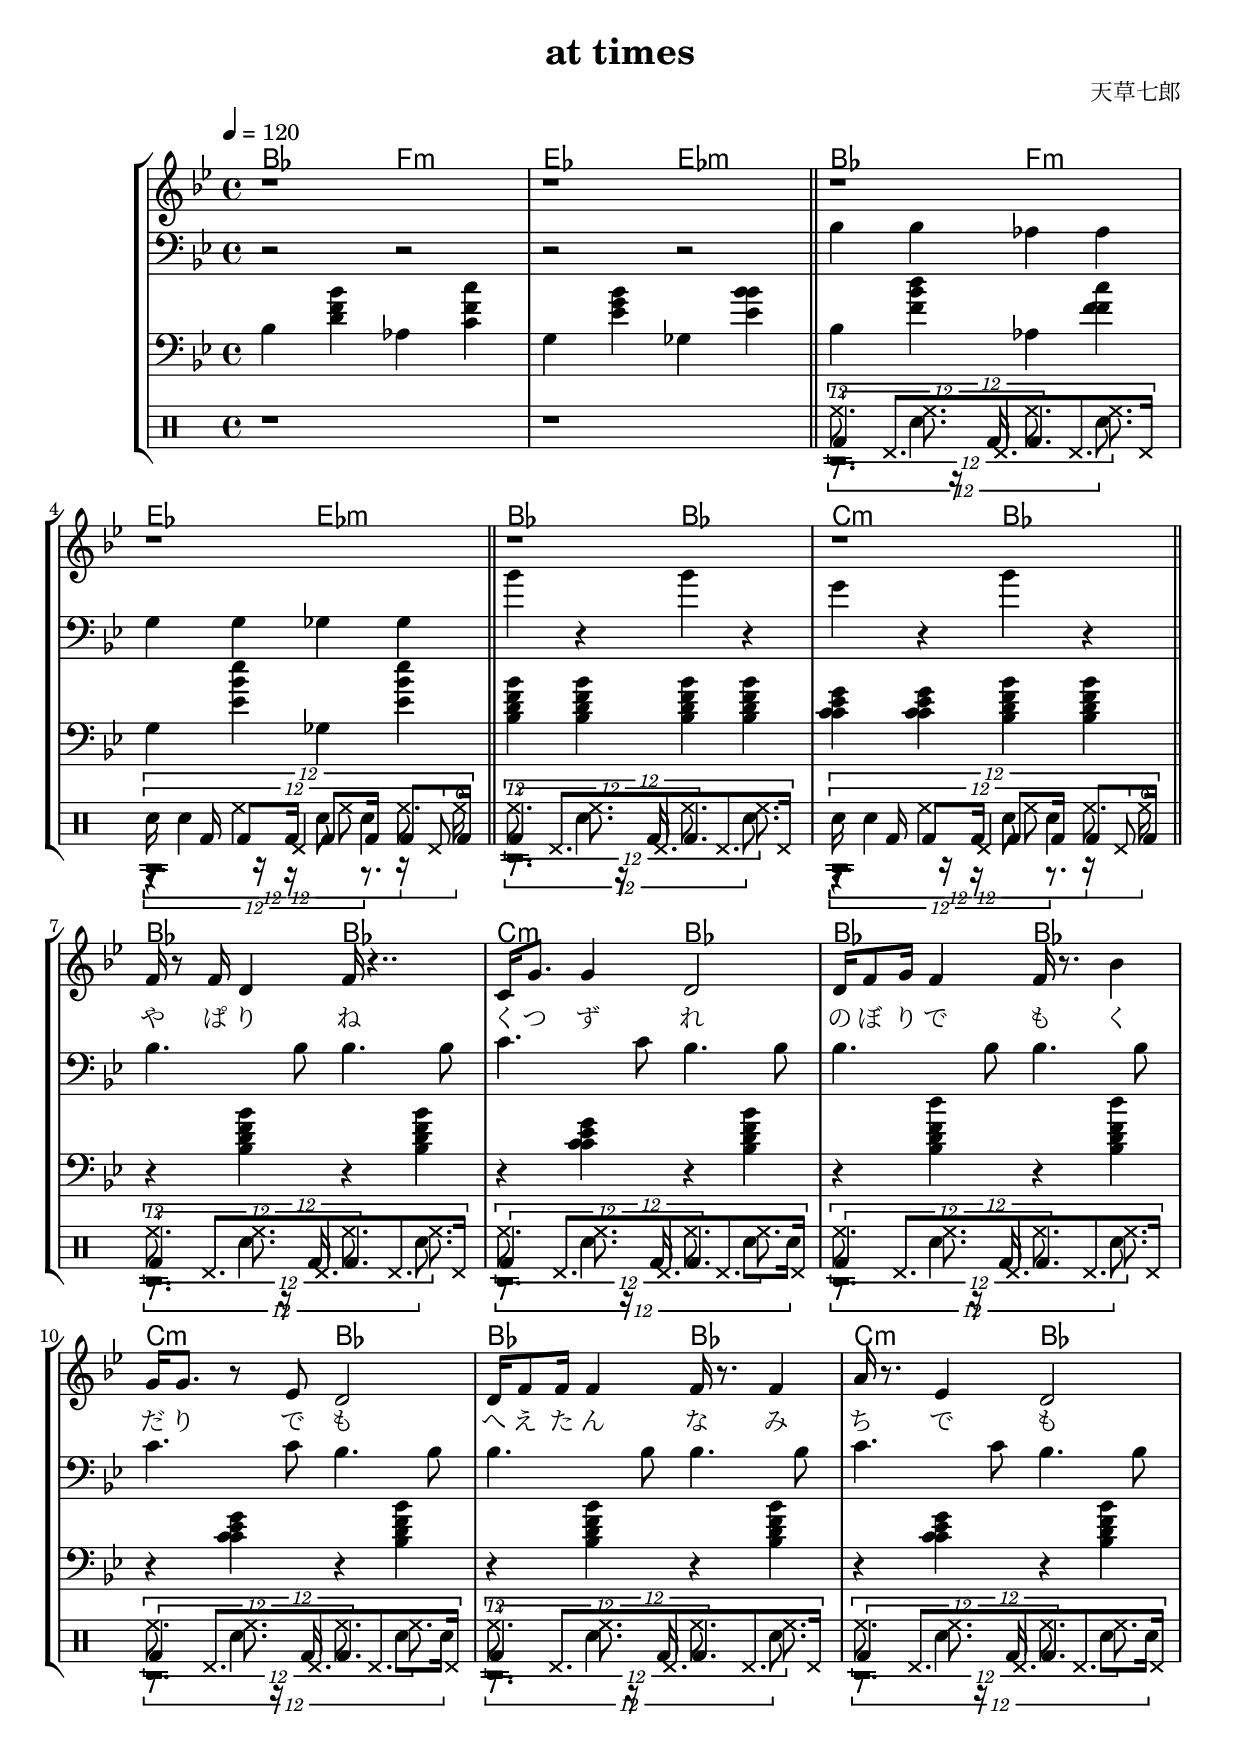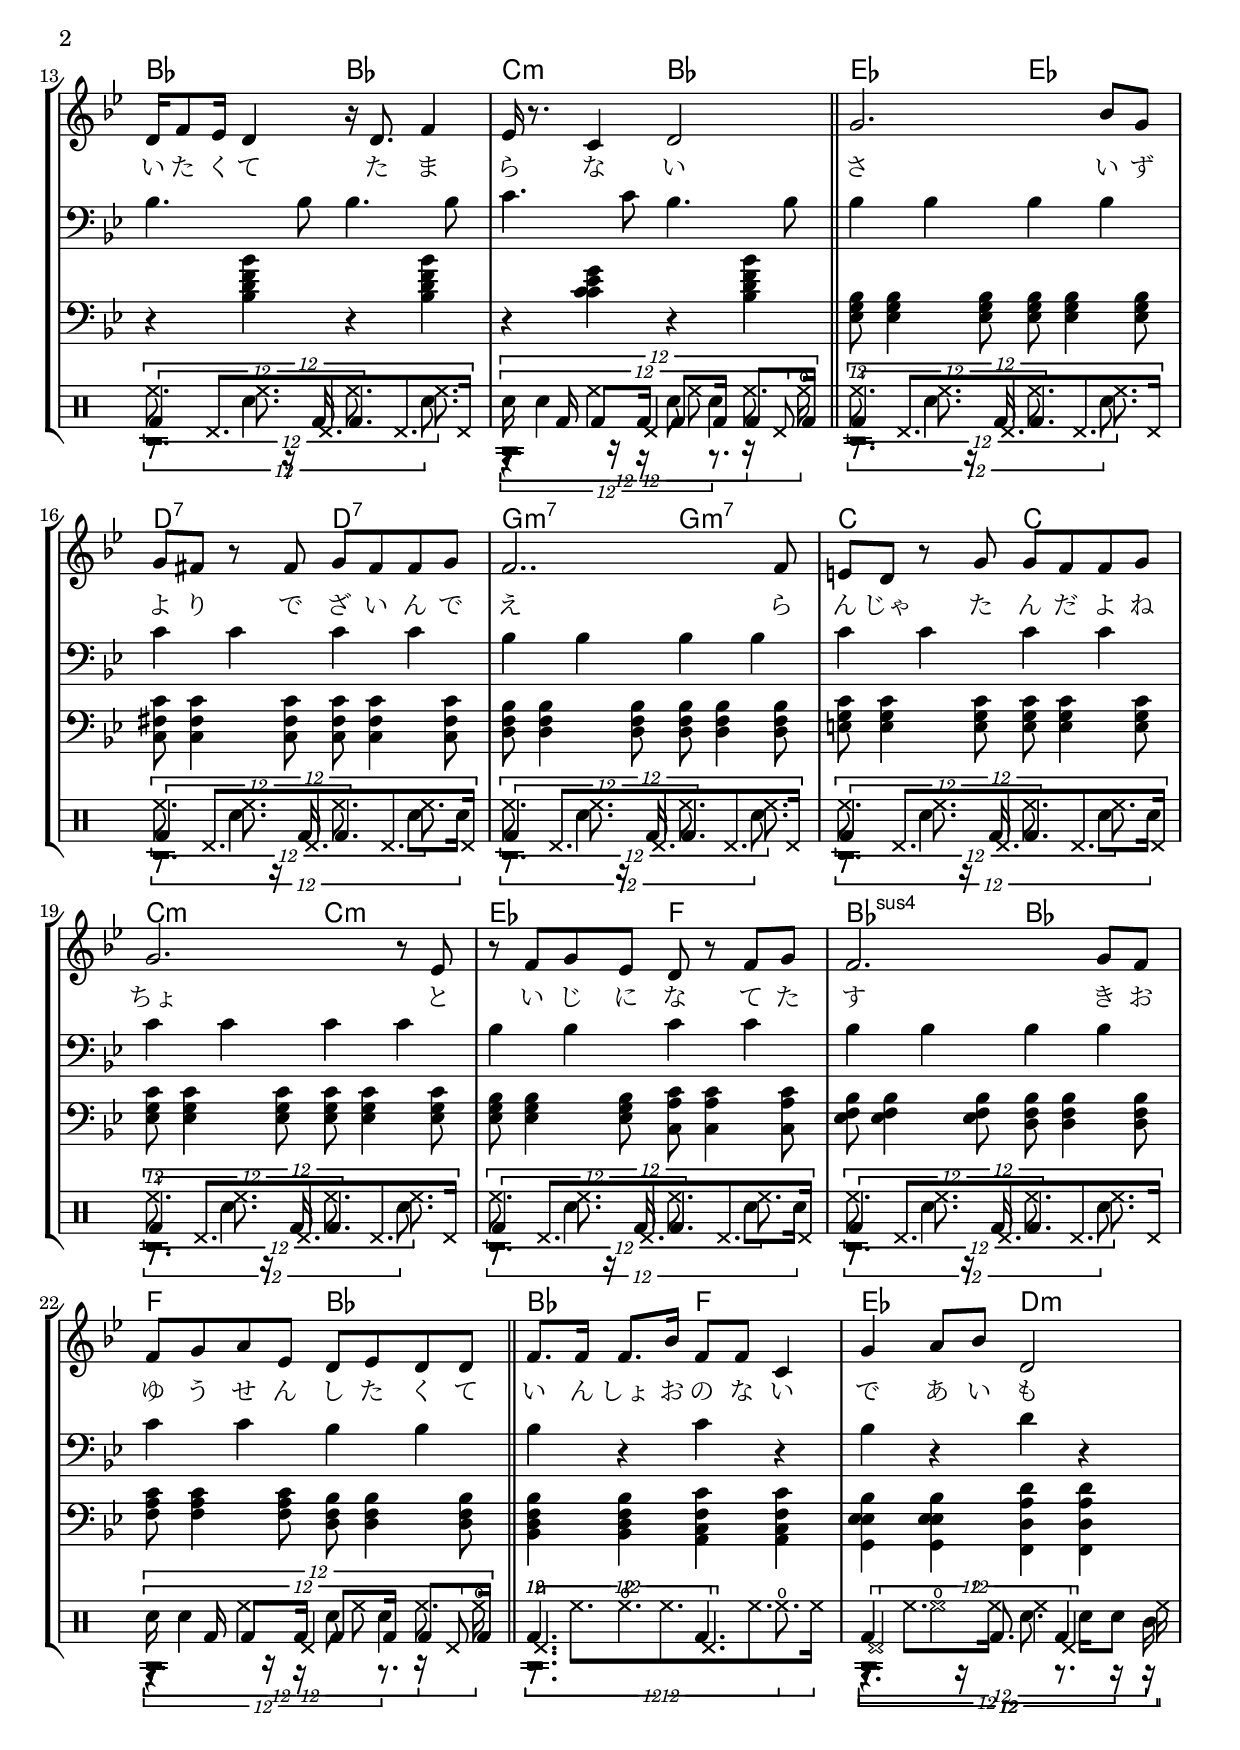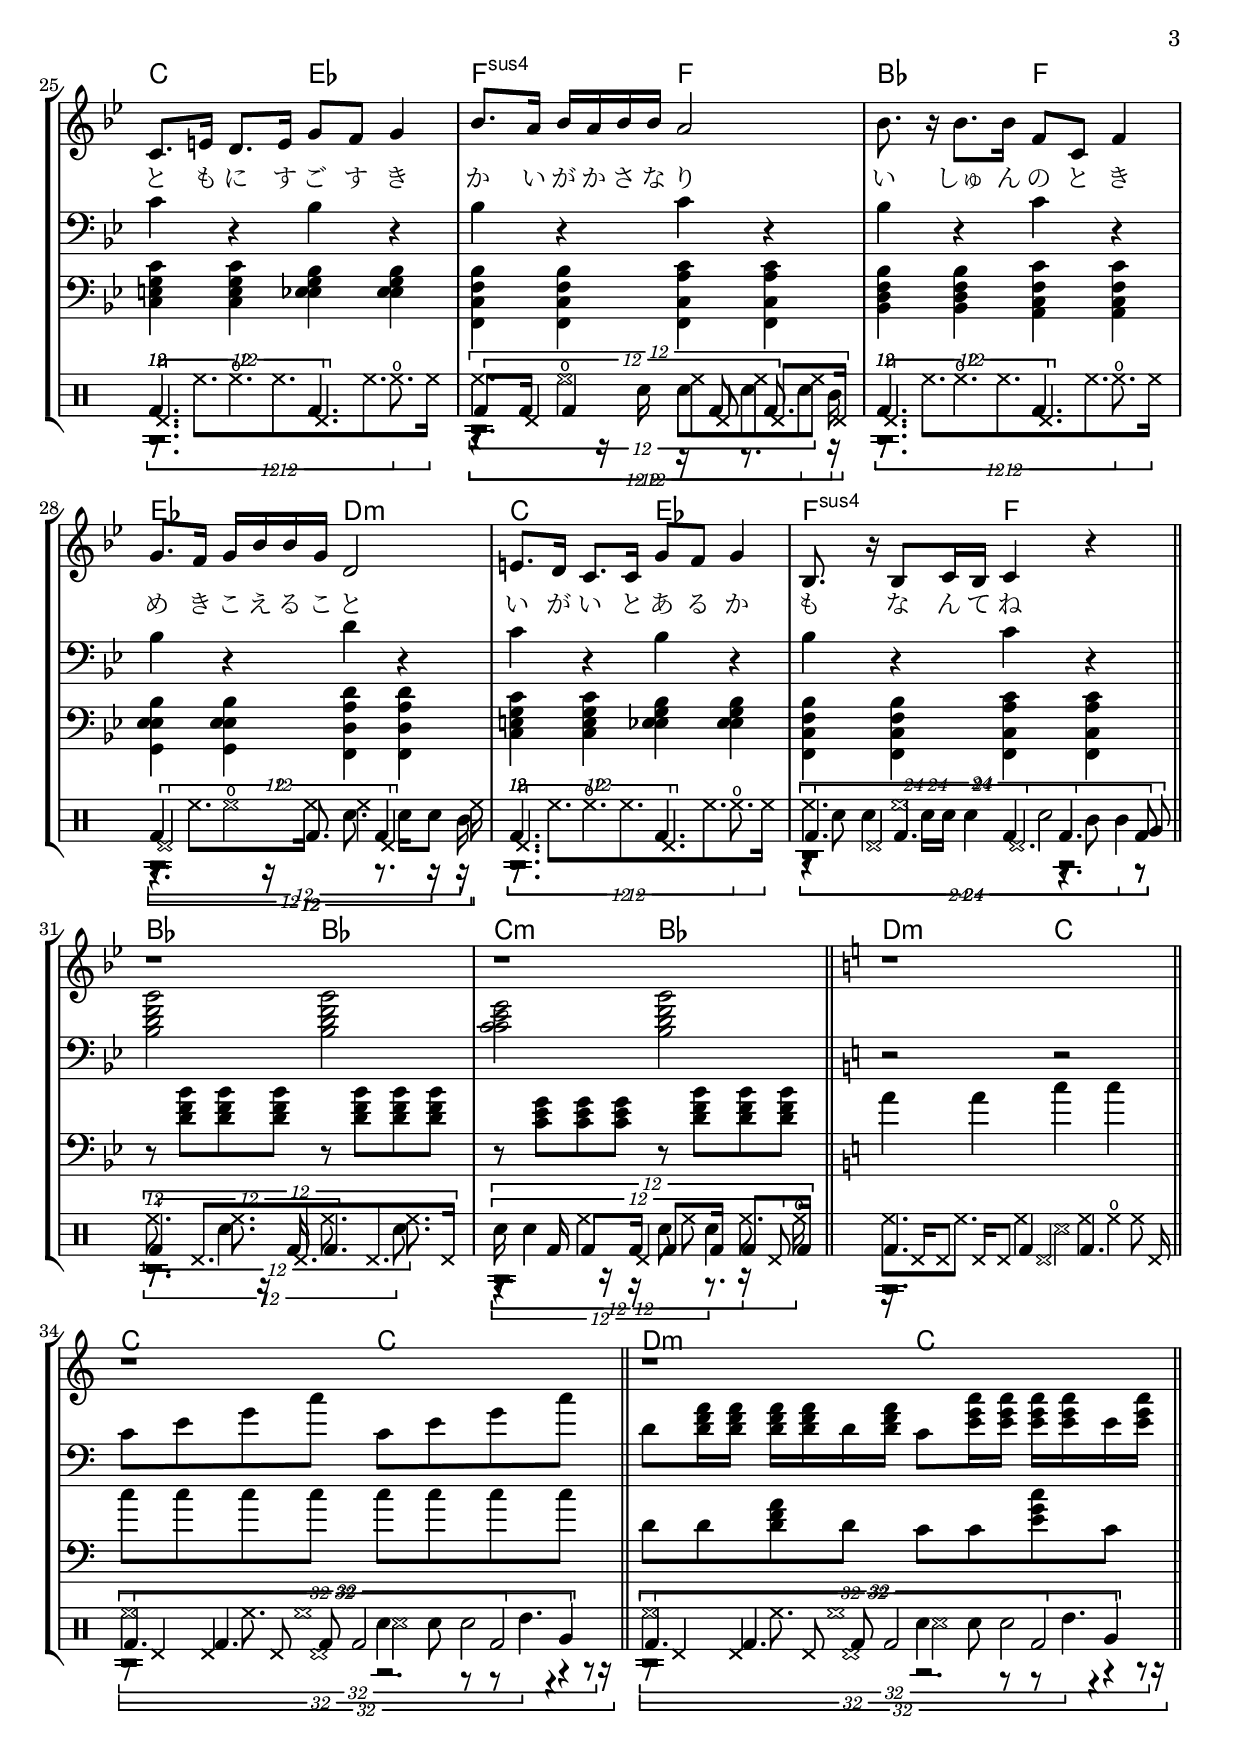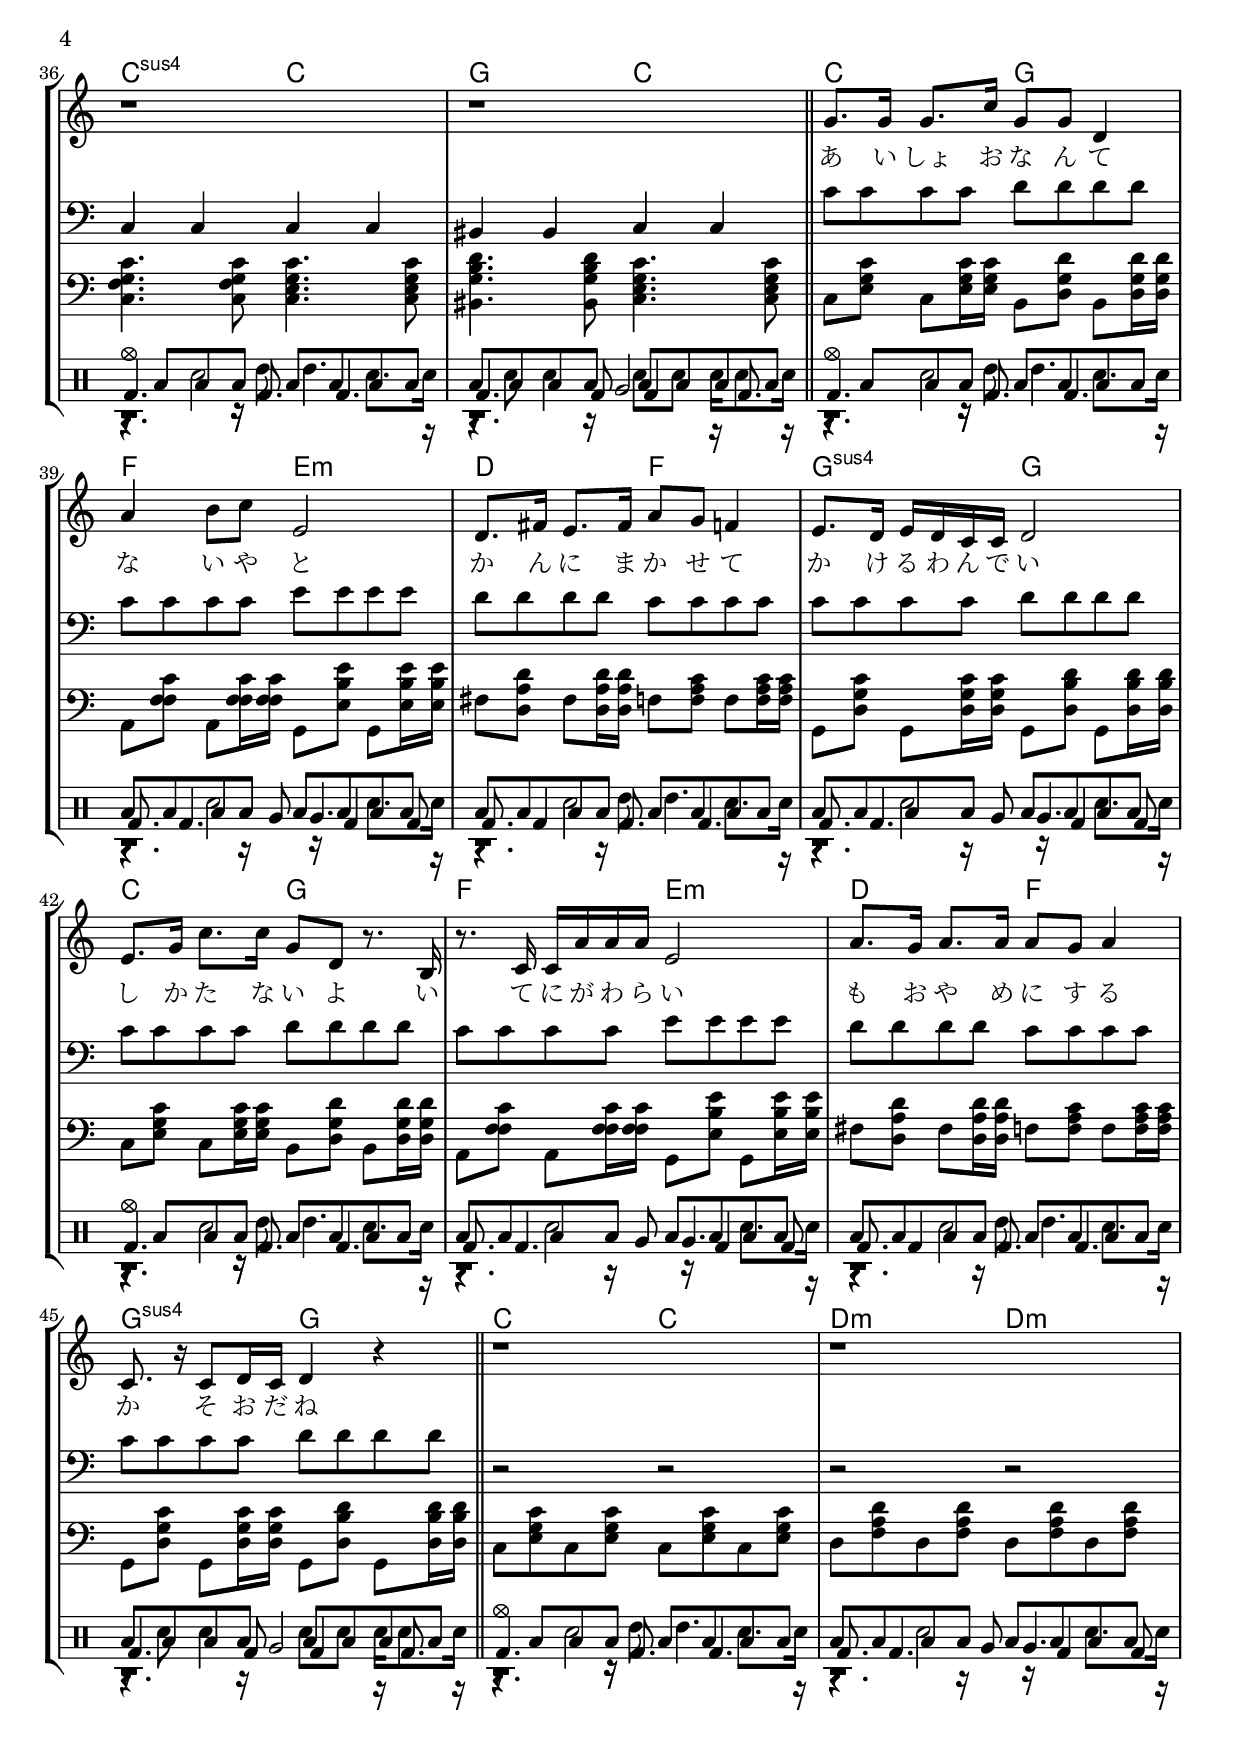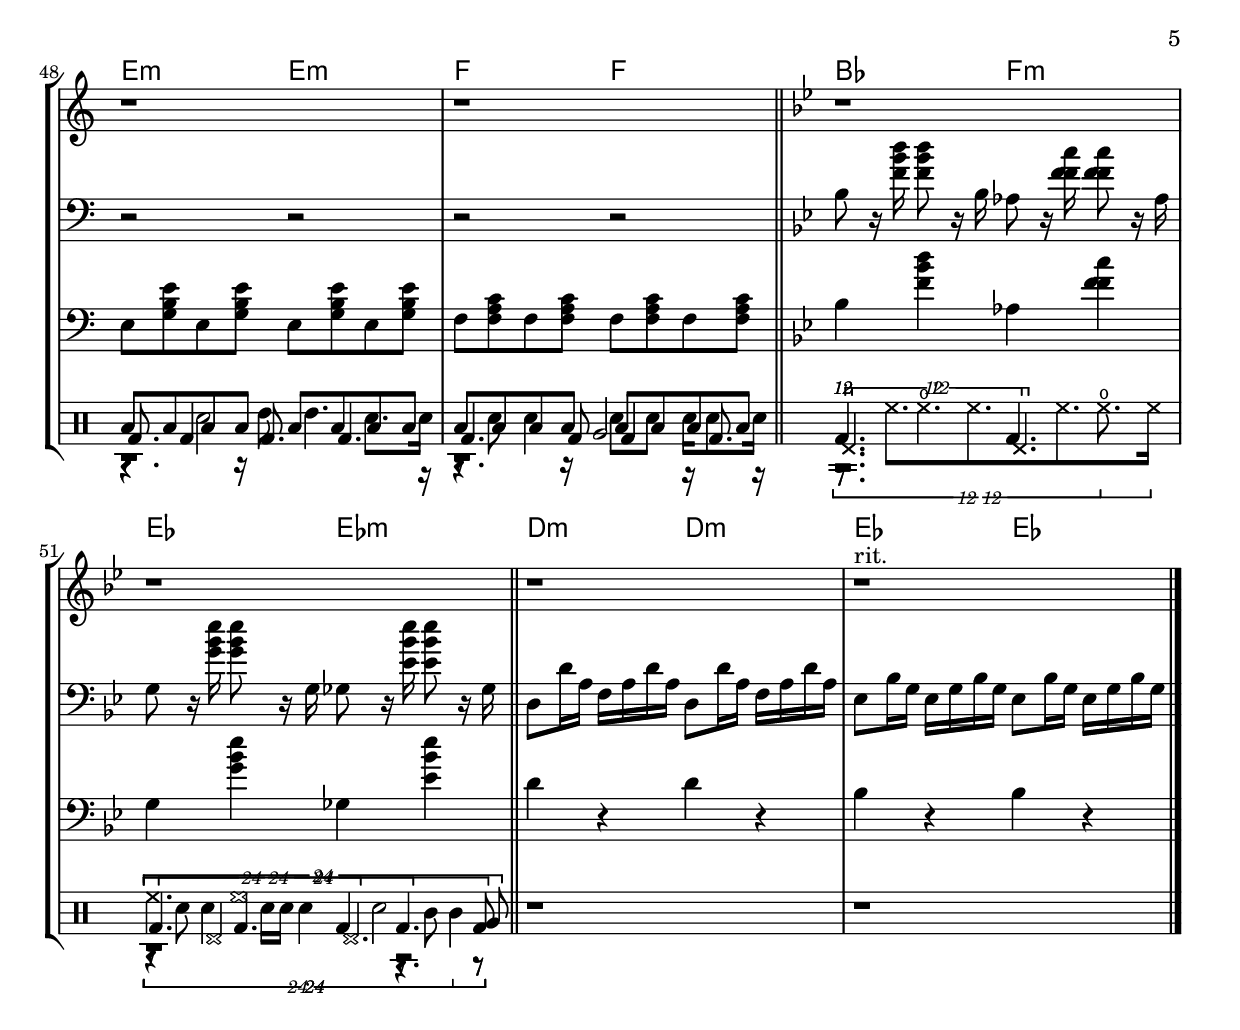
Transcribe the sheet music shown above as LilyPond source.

\version "2.12.1"

\header {
	title = \markup {"at times"}
	composer = \markup \center-column {天草七郎}
}

harmony = \chordmode {
	bes2 f:m es es:m 

	bes f:m es es:m 

	bes bes c:m bes 

	bes bes c:m bes bes bes c:m bes bes bes c:m bes bes bes c:m bes 

	es es d:7 d:7 g:min7 g:min7 c c c:m c:m es f bes:sus4 bes f bes 

	bes f es d:m c es f:sus4 f bes f es d:m c es f:sus4 f 

	bes bes c:m bes 

	d:m c 

	c c 

	d:m c 

	c:sus4 c g c 

	c g f e:m d f g:sus4 g c g f e:m d f g:sus4 g 

	c c d:m d:m e:m e:m f f 

	bes f:m es es:m 

	d:m d:m es es 
}

melody = {
	\key bes \major
	\tempo 4 = 120
	r1 | r1   
	r1 | r1   
	r1 | r1   
	\set Staff.midiInstrument = #"fss0.34"
	 f'16  r8  f'16  d'4  f'16  r4.. 
	c'16  g'8.  g'4  d'2 
	d'16  f'8  g'16  f'4  f'16  r8.  bes'4 
	g'16  g'8.  r8  es'8  d'2 
	d'16  f'8  f'16  f'4  f'16  r8.  f'4 
	a'16  r8.  es'4  d'2 
	d'16  f'8  es'16  d'4  r16  d'8.  f'4 
	es'16  r8.  c'4  d'2
	\set Staff.midiInstrument = #"fss0.34"
	 g'2.  bes'8  g'8 
	g'8  fis'8  r8  fis'8  g'8  fis'8  fis'8  g'8 
	f'2..  f'8 
	e'8  d'8  r8  g'8  g'8  f'8  f'8  g'8 
	g'2.  r8  es'8 
	r8  f'8  g'8  es'8  d'8  r8  f'8  g'8 
	f'2.  g'8  f'8 
	f'8  g'8  a'8  es'8  d'8  es'8  d'8  d'8
	\set Staff.midiInstrument = #"fss0.34"
	 f'8.  f'16  f'8.  bes'16  f'8  f'8  c'4 
	g'4  a'8  bes'8  d'2 
	c'8.  e'16  d'8.  e'16  g'8  f'8  g'4 
	bes'8.  a'16  bes'16  a'16  bes'16  bes'16  a'2 
	bes'8.  r16  bes'8.  bes'16  f'8  c'8  f'4 
	g'8.  f'16  g'16  bes'16  bes'16  g'16  d'2 
	e'8.  d'16  c'8.  c'16  g'8  f'8  g'4 
	bes8.  r16  bes8  c'16  bes16  c'4  	r4 	r1 | r1   
	\key c \major
	r1   
	r1   
	r1   
	r1 | r1   
	\set Staff.midiInstrument = #"fss0.34"
	 g'8.  g'16  g'8.  c''16  g'8  g'8  d'4 
	a'4  b'8  c''8  e'2 
	d'8.  fis'16  e'8.  fis'16  a'8  g'8  f'4 
	e'8.  d'16  e'16  d'16  c'16  c'16  d'2 
	e'8.  g'16  c''8.  c''16  g'8  d'8  r8.  b16 
	r8.  c'16  c'16  a'16  a'16  a'16  e'2 
	a'8.  g'16  a'8.  a'16  a'8  g'8  a'4 
	c'8.  r16  c'8  d'16  c'16  d'4  	r4 	r1 | r1 | r1 | r1   
	\key bes \major
	r1 | r1   
	r1 | r1^"rit." \bar "|."
}

words = \lyricmode {
	
	
	
	や  ぱ  り  ね  く  つ  ず  れ  の  ぼ  り  で  も  く  だ  り  で  も  へ  え  た  ん  な  み  ち  で  も  い  た  く  て  た  ま  ら  な  い  
	さ  い  ず  よ  り  で  ざ  い  ん  で  え  ら  ん  じゃ  た  ん  だ  よ  ね  ちょ  と  い  じ  に  な  て  た  す  き  お  ゆ  う  せ  ん  し  た  く  て  
	い  ん  しょ  お  の  な  い  で  あ  い  も  と  も  に  す  ご  す  き  か  い  が  か  さ  な  り  い  しゅ  ん  の  と  き  め  き  こ  え  る  こ  と  い  が  い  と  あ  る  か  も  な  ん  て  ね  
	
	
	
	
	
	あ  い  しょ  お  な  ん  て  な  い  や  と  か  ん  に  ま  か  せ  て  か  け  る  わ  ん  で  い  し  か  た  な  い  よ  い  て  に  が  わ  ら  い  も  お  や  め  に  す  る  か  そ  お  だ  ね  
	
	
	
}

tempochange = {
	\tempo 4 = 120
	r1 | r1 \bar "||"
	\tempo 4 = 120
	r1 | r1 \bar "||"
	\tempo 4 = 120
	r1 | r1 \bar "||"
	\tempo 4 = 120
	r1 | r1 | r1 | r1 | r1 | r1 | r1 | r1 \bar "||"
	\tempo 4 = 120
	r1 | r1 | r1 | r1 | r1 | r1 | r1 | r1 \bar "||"
	\tempo 4 = 120
	r1 | r1 | r1 | r1 | r1 | r1 | r1 | r1 \bar "||"
	\tempo 4 = 120
	r1 | r1 \bar "||"
	\tempo 4 = 120
	r1 \bar "||"
	\tempo 4 = 120
	r1 \bar "||"
	\tempo 4 = 120
	r1 \bar "||"
	\tempo 4 = 120
	r1 | r1 \bar "||"
	\tempo 4 = 120
	r1 | r1 | r1 | r1 | r1 | r1 | r1 | r1 \bar "||"
	\tempo 4 = 120
	r1 | r1 | r1 | r1 \bar "||"
	\tempo 4 = 120
	r1 | r1 \bar "||"
	\tempo 4 = 120
	r1 | \tempo 4 = 90 r2 \tempo 4 = 80 r2 \bar "|."
}

mainacc = {
	\clef bass
	\set Staff.midiInstrument = #"Acoustic grand"
	\key bes \major
	\tempo 4 = 120
	r2
	r2
	r2
	r2
	\bar "||"

	\set Staff.midiInstrument = #"Melodic Tom"
	bes4 bes4
	as4 as4
	g4 g4
	ges4 ges4
	\bar "||"

	\set Staff.midiInstrument = #"Brass Section"
	bes'4 r4
	bes'4 r4
	g'4 r4
	bes'4 r4
	\bar "||"

	\set Staff.midiInstrument = #"Trombone"
	bes4.bes8
	bes4.bes8
	c'4.c'8
	bes4.bes8
	bes4.bes8
	bes4.bes8
	c'4.c'8
	bes4.bes8
	bes4.bes8
	bes4.bes8
	c'4.c'8
	bes4.bes8
	bes4.bes8
	bes4.bes8
	c'4.c'8
	bes4.bes8
	\bar "||"

	\set Staff.midiInstrument = #"Bassoon"
	bes4 bes4
	bes4 bes4
	c'4 c'4
	c'4 c'4
	bes4 bes4
	bes4 bes4
	c'4 c'4
	c'4 c'4
	c'4 c'4
	c'4 c'4
	bes4 bes4
	c'4 c'4
	bes4 bes4
	bes4 bes4
	c'4 c'4
	bes4 bes4
	\bar "||"

	\set Staff.midiInstrument = #"Trumpet"
	bes4 r4
	c'4 r4
	bes4 r4
	d'4 r4
	c'4 r4
	bes4 r4
	bes4 r4
	c'4 r4
	bes4 r4
	c'4 r4
	bes4 r4
	d'4 r4
	c'4 r4
	bes4 r4
	bes4 r4
	c'4 r4
	\bar "||"

	\set Staff.midiInstrument = #"Blown Bottle"
	<bes d' f' bes'>2
	<bes d' f' bes'>2
	<c' c' es' g'>2
	<bes d' f' bes'>2
	\bar "||"

	\set Staff.midiInstrument = #"Acoustic grand"
	\key c \major
	r2
	r2
	\bar "||"

	\set Staff.midiInstrument = #"Telephone Ring"
	c'8 e'8 g'8 c''8
	c'8 e'8 g'8 c''8
	\bar "||"

	\set Staff.midiInstrument = #"Melodic Tom"
	d'8 <d' f' a'>16 <d' f' a'>16   <d' f' a'>16 <d' f' a'>16   d'16 <d' f' a'>16
	c'8 <e' g' c''>16 <e' g' c''>16   <e' g' c''>16 <e' g' c''>16   e'16 <e' g' c''>16
	\bar "||"

	\set Staff.midiInstrument = #"Synthbrass 1"
	c4 c4
	c4 c4
	bis,4 bis,4
	c4 c4
	\bar "||"

	\set Staff.midiInstrument = #"Synthbrass 2"
	c'8 c'8 c'8 c'8
	d'8 d'8 d'8 d'8
	c'8 c'8 c'8 c'8
	e'8 e'8 e'8 e'8
	d'8 d'8 d'8 d'8
	c'8 c'8 c'8 c'8
	c'8 c'8 c'8 c'8
	d'8 d'8 d'8 d'8
	c'8 c'8 c'8 c'8
	d'8 d'8 d'8 d'8
	c'8 c'8 c'8 c'8
	e'8 e'8 e'8 e'8
	d'8 d'8 d'8 d'8
	c'8 c'8 c'8 c'8
	c'8 c'8 c'8 c'8
	d'8 d'8 d'8 d'8
	\bar "||"

	\set Staff.midiInstrument = #"Acoustic grand"
	r2
	r2
	r2
	r2
	r2
	r2
	r2
	r2
	\bar "||"

	\set Staff.midiInstrument = #"Acoustic grand"
	\key bes \major
	bes8 r16 <f' bes' d''>16 <f' bes' d''>8 r16 bes16
	as8 r16 <f' f' c''>16 <f' f' c''>8 r16 as16
	g8 r16 <g' bes' es''>16 <g' bes' es''>8 r16 g16
	ges8 r16 <es' bes' es''>16 <es' bes' es''>8 r16 ges16
	\bar "||"

	\set Staff.midiInstrument = #"Synth Drum"
	d8 d'16 a16   f16 a16 d'16 a16
	d8 d'16 a16   f16 a16 d'16 a16
	es8 bes16 g16   es16 g16 bes16 g16
	es8 bes16 g16   es16 g16 bes16 g16
	\bar "|."
}

subacc = {
	\clef bass
	\set Staff.midiInstrument = #"Slap Bass 1"
	\key bes \major
	\tempo 4 = 120
	bes4 <d' f' bes'>4
	as4 <c' f' c''>4
	g4 <es' g' bes'>4
	ges4 <es' bes' bes'>4
	\bar "||"

	\set Staff.midiInstrument = #"Fretless Bass"
	bes4 <f' bes' d''>4
	as4 <f' f' c''>4
	g4 <es' bes' es''>4
	ges4 <es' bes' es''>4
	\bar "||"

	\set Staff.midiInstrument = #"Pad 5 (bowed)"
	<bes d' f' bes'>4 <bes d' f' bes'>4
	<bes d' f' bes'>4 <bes d' f' bes'>4
	<c' c' es' g'>4 <c' c' es' g'>4
	<bes d' f' bes'>4 <bes d' f' bes'>4
	\bar "||"

	\set Staff.midiInstrument = #"Steel Drums"
	r4 <bes d' f' bes'>4
	r4 <bes d' f' bes'>4
	r4 <c' c' es' g'>4
	r4 <bes d' f' bes'>4
	r4 <bes d' f' d''>4
	r4 <bes d' f' d''>4
	r4 <c' c' es' g'>4
	r4 <bes d' f' bes'>4
	r4 <bes d' f' bes'>4
	r4 <bes d' f' bes'>4
	r4 <c' c' es' g'>4
	r4 <bes d' f' bes'>4
	r4 <bes d' f' bes'>4
	r4 <bes d' f' bes'>4
	r4 <c' c' es' g'>4
	r4 <bes d' f' bes'>4
	\bar "||"

	\set Staff.midiInstrument = #"Piccolo"
	<es g bes>8 <es g bes>4 <es g bes>8
	<es g bes>8 <es g bes>4 <es g bes>8
	<c fis c'>8 <c fis c'>4 <c fis c'>8
	<c fis c'>8 <c fis c'>4 <c fis c'>8
	<d f bes>8 <d f bes>4 <d f bes>8
	<d f bes>8 <d f bes>4 <d f bes>8
	<e g c'>8 <e g c'>4 <e g c'>8
	<e g c'>8 <e g c'>4 <e g c'>8
	<es g c'>8 <es g c'>4 <es g c'>8
	<es g c'>8 <es g c'>4 <es g c'>8
	<es g bes>8 <es g bes>4 <es g bes>8
	<c a c'>8 <c a c'>4 <c a c'>8
	<es f bes>8 <es f bes>4 <es f bes>8
	<d f bes>8 <d f bes>4 <d f bes>8
	<f a c'>8 <f a c'>4 <f a c'>8
	<d f bes>8 <d f bes>4 <d f bes>8
	\bar "||"

	\set Staff.midiInstrument = #"Bright Acoustic"
	<bes, d f bes>4 <bes, d f bes>4
	<a, c f c'>4 <a, c f c'>4
	<g, es es bes>4 <g, es es bes>4
	<f, d a d'>4 <f, d a d'>4
	<e c g c'>4 <e c g c'>4
	<es es g bes>4 <es es g bes>4
	<f, c f bes>4 <f, c f bes>4
	<f, c a c'>4 <f, c a c'>4
	<bes, d f bes>4 <bes, d f bes>4
	<a, c f c'>4 <a, c f c'>4
	<g, es es bes>4 <g, es es bes>4
	<f, d a d'>4 <f, d a d'>4
	<e c g c'>4 <e c g c'>4
	<es es g bes>4 <es es g bes>4
	<f, c f bes>4 <f, c f bes>4
	<f, c a c'>4 <f, c a c'>4
	\bar "||"

	\set Staff.midiInstrument = #"Harmonica"
	r8 <d' f' bes'>8 <d' f' bes'>8 <d' f' bes'>8
	r8 <d' f' bes'>8 <d' f' bes'>8 <d' f' bes'>8
	r8 <c' es' g'>8 <c' es' g'>8 <c' es' g'>8
	r8 <d' f' bes'>8 <d' f' bes'>8 <d' f' bes'>8
	\bar "||"

	\set Staff.midiInstrument = #"Timpani"
	\key c \major
	a'4 a'4
	c''4 c''4
	\bar "||"

	\set Staff.midiInstrument = #"Synth Drum"
	c''8 c''8 c''8 c''8
	c''8 c''8 c''8 c''8
	\bar "||"

	\set Staff.midiInstrument = #"Ocarina"
	d'8 d'8 <d' f' a'>8 d'8
	c'8 c'8 <e' g' c''>8 c'8
	\bar "||"

	\set Staff.midiInstrument = #"Honky-tonk"
	<c f g c'>4. <c f g c'>8
	<c e g c'>4. <c e g c'>8
	<bis, g b d'>4. <bis, g b d'>8
	<c e g c'>4. <c e g c'>8
	\bar "||"

	\set Staff.midiInstrument = #"Acoustic Guitar (steel)"
	c8 <e g c'> c <e g c'>16 <e g c'>
	b,8 <d g d'> b, <d g d'>16 <d g d'>
	a,8 <f f c'> a, <f f c'>16 <f f c'>
	g,8 <e b e'> g, <e b e'>16 <e b e'>
	fis8 <d a d'> fis <d a d'>16 <d a d'>
	f8 <f a c'> f <f a c'>16 <f a c'>
	g,8 <d g c'> g, <d g c'>16 <d g c'>
	g,8 <d b d'> g, <d b d'>16 <d b d'>
	c8 <e g c'> c <e g c'>16 <e g c'>
	b,8 <d g d'> b, <d g d'>16 <d g d'>
	a,8 <f f c'> a, <f f c'>16 <f f c'>
	g,8 <e b e'> g, <e b e'>16 <e b e'>
	fis8 <d a d'> fis <d a d'>16 <d a d'>
	f8 <f a c'> f <f a c'>16 <f a c'>
	g,8 <d g c'> g, <d g c'>16 <d g c'>
	g,8 <d b d'> g, <d b d'>16 <d b d'>
	\bar "||"

	\set Staff.midiInstrument = #"Percussive Organ"
	c8 <e g c'> c <e g c'>
	c8 <e g c'> c <e g c'>
	d8 <f a d'> d <f a d'>
	d8 <f a d'> d <f a d'>
	e8 <g b e'> e <g b e'>
	e8 <g b e'> e <g b e'>
	f8 <f a c'> f <f a c'>
	f8 <f a c'> f <f a c'>
	\bar "||"

	\set Staff.midiInstrument = #"Pan Flute"
	\key bes \major
	bes4 <f' bes' d''>4
	as4 <f' f' c''>4
	g4 <g' bes' es''>4
	ges4 <es' bes' es''>4
	\bar "||"

	\set Staff.midiInstrument = #"FX 3 (crystal)"
	d'4 r4
	d'4 r4
	bes4 r4
	bes4 r4
	\bar "|."
}

percA = {
	\drummode {
	r1 |r1 \bar "||"
	\times 16/12{ hh8. hh8. hh8. hh8. } |\times 16/12{ r8. hh4 hh8 hh8. } \bar "||"
	\times 16/12{ hh8. hh8. hh8. hh8. } |\times 16/12{ r8. hh4 hh8 hh8. } \bar "||"
	\times 16/12{ hh8. hh8. hh8. hh8. } |\times 16/12{ hh8. hh8. hh8. hh8. } |\times 16/12{ hh8. hh8. hh8. hh8. } |\times 16/12{ hh8. hh8. hh8. hh8. } |\times 16/12{ hh8. hh8. hh8. hh8. } |\times 16/12{ hh8. hh8. hh8. hh8. } |\times 16/12{ hh8. hh8. hh8. hh8. } |\times 16/12{ r8. hh4 hh8 hh8. } \bar "||"
	\times 16/12{ hh8. hh8. hh8. hh8. } |\times 16/12{ hh8. hh8. hh8. hh8. } |\times 16/12{ hh8. hh8. hh8. hh8. } |\times 16/12{ hh8. hh8. hh8. hh8. } |\times 16/12{ hh8. hh8. hh8. hh8. } |\times 16/12{ hh8. hh8. hh8. hh8. } |\times 16/12{ hh8. hh8. hh8. hh8. } |\times 16/12{ r8. hh4 hh8 hh8. } \bar "||"
	\times 16/12{ r8 hh8. hh8. hh8. hh16 } |\times 16/12{ r8 hh8. hh16 hh4 r16 hh16 } |\times 16/12{ r8 hh8. hh8. hh8. hh16 } |\times 16/12{ hh4. hh8 hh8 hh8 } |\times 16/12{ r8 hh8. hh8. hh8. hh16 } |\times 16/12{ r8 hh8. hh16 hh4 r16 hh16 } |\times 16/12{ r8 hh8. hh8. hh8. hh16 } |\times 16/24{ hh4. hh1 r8 } \bar "||"
	\times 16/12{ hh8. hh8. hh8. hh8. } |\times 16/12{ r8. hh4 hh8 hh8. } \bar "||"
	r2. hho4  \bar "||"
	\times 16/32{ hh2 hh8. hh1 r4 r16 } \bar "||"
	\times 16/32{ hh2 hh8. hh1 r4 r16 } \bar "||"
	r4 sn2 sn8. sn16  |r8 sn8 sn4 sn8 sn8 sn16 sn8 sn16  \bar "||"
	r4 sn2 sn8. sn16  |r4 sn2 sn8. sn16  |r4 sn2 sn8. sn16  |r4 sn2 sn8. sn16  |r4 sn2 sn8. sn16  |r4 sn2 sn8. sn16  |r4 sn2 sn8. sn16  |r8 sn8 sn4 sn8 sn8 sn16 sn8 sn16  \bar "||"
	r4 sn2 sn8. sn16  |r4 sn2 sn8. sn16  |r4 sn2 sn8. sn16  |r8 sn8 sn4 sn8 sn8 sn16 sn8 sn16  \bar "||"
	\times 16/12{ r8 hh8. hh8. hh8. hh16 } |\times 16/24{ hh4. hh1 r8 } \bar "||"
	r1 |r1 \bar "|."
	}
}

percB = {
	\drummode {
	r1 |r1 \bar "||"
	\times 16/12{ r8. sn4. sn8. } |\times 16/12{ sn16 sn4 r16 sn8 sn4 } \bar "||"
	\times 16/12{ r8. sn4. sn8. } |\times 16/12{ sn16 sn4 r16 sn8 sn4 } \bar "||"
	\times 16/12{ r8. sn4. sn8. } |\times 16/12{ r8. sn4. sn8 sn16 } |\times 16/12{ r8. sn4. sn8. } |\times 16/12{ r8. sn4. sn8 sn16 } |\times 16/12{ r8. sn4. sn8. } |\times 16/12{ r8. sn4. sn8 sn16 } |\times 16/12{ r8. sn4. sn8. } |\times 16/12{ sn16 sn4 r16 sn8 sn4 } \bar "||"
	\times 16/12{ r8. sn4. sn8. } |\times 16/12{ r8. sn4. sn8 sn16 } |\times 16/12{ r8. sn4. sn8. } |\times 16/12{ r8. sn4. sn8 sn16 } |\times 16/12{ r8. sn4. sn8. } |\times 16/12{ r8. sn4. sn8 sn16 } |\times 16/12{ r8. sn4. sn8. } |\times 16/12{ sn16 sn4 r16 sn8 sn4 } \bar "||"
	\times 16/12{ r2. } |\times 16/12{ r4. sn8. sn16 sn8 } |\times 16/12{ r2. } |\times 16/12{ r4 r16 sn16 sn8 sn8 sn8 } |\times 16/12{ r2. } |\times 16/12{ r4. sn8. sn16 sn8 } |\times 16/12{ r2. } |\times 16/24{ r8 sn8 sn4 sn16 sn16 sn4 sn2 r8 } \bar "||"
	\times 16/12{ r8. sn4. sn8. } |\times 16/12{ sn16 sn4 r16 sn8 sn4 } \bar "||"
	r16 hhp16 hhp8 hhp16 hhp8 hhp2 hhp16  \bar "||"
	\times 16/32{ r8 hhp4 hhp4 hhp8 hhp1 r4 } \bar "||"
	\times 16/32{ r8 hhp4 hhp4 hhp8 hhp1 r4 } \bar "||"
	r4. r16 tommh8 tommh4. r16  |r1  \bar "||"
	r4. r16 tommh8 tommh4. r16  |r1  |r4. r16 tommh8 tommh4. r16  |r1  |r4. r16 tommh8 tommh4. r16  |r1  |r4. r16 tommh8 tommh4. r16  |r1  \bar "||"
	r4. r16 tommh8 tommh4. r16  |r1  |r4. r16 tommh8 tommh4. r16  |r1  \bar "||"
	\times 16/12{ r2. } |\times 16/24{ r8 sn8 sn4 sn16 sn16 sn4 sn2 r8 } \bar "||"
	r1 |r1 \bar "|."
	}
}

percC = {
	\drummode {
	r1 |r1 \bar "||"
	\times 16/12{ bd4 r16 bd16 bd4. } |\times 16/12{ r8 bd16 bd8 bd16 bd8 bd16 bd8 bd16 } \bar "||"
	\times 16/12{ bd4 r16 bd16 bd4. } |\times 16/12{ r8 bd16 bd8 bd16 bd8 bd16 bd8 bd16 } \bar "||"
	\times 16/12{ bd4 r16 bd16 bd4. } |\times 16/12{ bd4 r16 bd16 bd4. } |\times 16/12{ bd4 r16 bd16 bd4. } |\times 16/12{ bd4 r16 bd16 bd4. } |\times 16/12{ bd4 r16 bd16 bd4. } |\times 16/12{ bd4 r16 bd16 bd4. } |\times 16/12{ bd4 r16 bd16 bd4. } |\times 16/12{ r8 bd16 bd8 bd16 bd8 bd16 bd8 bd16 } \bar "||"
	\times 16/12{ bd4 r16 bd16 bd4. } |\times 16/12{ bd4 r16 bd16 bd4. } |\times 16/12{ bd4 r16 bd16 bd4. } |\times 16/12{ bd4 r16 bd16 bd4. } |\times 16/12{ bd4 r16 bd16 bd4. } |\times 16/12{ bd4 r16 bd16 bd4. } |\times 16/12{ bd4 r16 bd16 bd4. } |\times 16/12{ r8 bd16 bd8 bd16 bd8 bd16 bd8 bd16 } \bar "||"
	\times 16/12{ bd4. bd4. } |\times 16/12{ bd4 r16 bd8. bd4 } |\times 16/12{ bd4. bd4. } |\times 16/12{ bd8 bd16 bd4 bd8 bd8. } |\times 16/12{ bd4. bd4. } |\times 16/12{ bd4 r16 bd8. bd4 } |\times 16/12{ bd4. bd4. } |\times 16/24{ bd4. bd4. bd4 bd4. bd8 } \bar "||"
	\times 16/12{ bd4 r16 bd16 bd4. } |\times 16/12{ r8 bd16 bd8 bd16 bd8 bd16 bd8 bd16 } \bar "||"
	hh8. hh8. hh4 hh4 hh8  \bar "||"
	r1  \bar "||"
	r1  \bar "||"
	r8 toml8 toml8 toml8 toml8 toml8 toml8 toml8  |toml8 toml8 toml8 toml8 toml8 toml8 toml8 toml8  \bar "||"
	r8 toml8 toml8 toml8 toml8 toml8 toml8 toml8  |toml8 toml8 toml8 toml8 toml8 toml8 toml8 toml8  |toml8 toml8 toml8 toml8 toml8 toml8 toml8 toml8  |toml8 toml8 toml8 toml8 toml8 toml8 toml8 toml8  |r8 toml8 toml8 toml8 toml8 toml8 toml8 toml8  |toml8 toml8 toml8 toml8 toml8 toml8 toml8 toml8  |toml8 toml8 toml8 toml8 toml8 toml8 toml8 toml8  |toml8 toml8 toml8 toml8 toml8 toml8 toml8 toml8  \bar "||"
	r8 toml8 toml8 toml8 toml8 toml8 toml8 toml8  |toml8 toml8 toml8 toml8 toml8 toml8 toml8 toml8  |toml8 toml8 toml8 toml8 toml8 toml8 toml8 toml8  |toml8 toml8 toml8 toml8 toml8 toml8 toml8 toml8  \bar "||"
	\times 16/12{ bd4. bd4. } |\times 16/24{ bd4. bd4. bd4 bd4. bd8 } \bar "||"
	r1 |r1 \bar "|."
	}
}

percD = {
	\drummode {
	r1 |r1 \bar "||"
	\times 16/12{ r8 hhp8. hhp8. hhp8. hhp16 } |\times 16/12{ r4 r16 hhp4 r16 hhp8 } \bar "||"
	\times 16/12{ r8 hhp8. hhp8. hhp8. hhp16 } |\times 16/12{ r4 r16 hhp4 r16 hhp8 } \bar "||"
	\times 16/12{ r8 hhp8. hhp8. hhp8. hhp16 } |\times 16/12{ r8 hhp8. hhp8. hhp8. hhp16 } |\times 16/12{ r8 hhp8. hhp8. hhp8. hhp16 } |\times 16/12{ r8 hhp8. hhp8. hhp8. hhp16 } |\times 16/12{ r8 hhp8. hhp8. hhp8. hhp16 } |\times 16/12{ r8 hhp8. hhp8. hhp8. hhp16 } |\times 16/12{ r8 hhp8. hhp8. hhp8. hhp16 } |\times 16/12{ r4 r16 hhp4 r16 hhp8 } \bar "||"
	\times 16/12{ r8 hhp8. hhp8. hhp8. hhp16 } |\times 16/12{ r8 hhp8. hhp8. hhp8. hhp16 } |\times 16/12{ r8 hhp8. hhp8. hhp8. hhp16 } |\times 16/12{ r8 hhp8. hhp8. hhp8. hhp16 } |\times 16/12{ r8 hhp8. hhp8. hhp8. hhp16 } |\times 16/12{ r8 hhp8. hhp8. hhp8. hhp16 } |\times 16/12{ r8 hhp8. hhp8. hhp8. hhp16 } |\times 16/12{ r4 r16 hhp4 r16 hhp8 } \bar "||"
	\times 16/12{ r8. hho4. hho8. } |\times 16/12{ r8. hho2 r16 } |\times 16/12{ r8. hho4. hho8. } |\times 16/12{ r8. hho2 r16 } |\times 16/12{ r8. hho4. hho8. } |\times 16/12{ r8. hho2 r16 } |\times 16/12{ r8. hho4. hho8. } |\times 16/24{ r1 r2 } \bar "||"
	\times 16/12{ r8 hhp8. hhp8. hhp8. hhp16 } |\times 16/12{ r4 r16 hhp4 r16 hhp8 } \bar "||"
	r2 ss2  \bar "||"
	\times 16/32{ bd4. bd4. bd8 bd2 r8 bd2 } \bar "||"
	\times 16/32{ bd4. bd4. bd8 bd2 r8 bd2 } \bar "||"
	r1  |r4. r16 tomfh2 r16  \bar "||"
	r1  |r4. r16 tomfh8 tomfh4. r16  |r1  |r4. r16 tomfh8 tomfh4. r16  |r1  |r4. r16 tomfh8 tomfh4. r16  |r1  |r4. r16 tomfh2 r16  \bar "||"
	r1  |r4. r16 tomfh8 tomfh4. r16  |r1  |r4. r16 tomfh2 r16  \bar "||"
	\times 16/12{ r8. hho4. hho8. } |\times 16/24{ r1 r2 } \bar "||"
	r1 |r1 \bar "|."
	}
}

percE = {
	\drummode {
	r1 |r1 \bar "||"
	\times 16/12{ r2. } |\times 16/12{ r2 r8. hho16 } \bar "||"
	\times 16/12{ r2. } |\times 16/12{ r2 r8. hho16 } \bar "||"
	\times 16/12{ r2. } |r1 |r1 |r1 |\times 16/12{ r2. } |r1 |r1 |\times 16/12{ r2 r8. hho16 } \bar "||"
	\times 16/12{ r2. } |r1 |r1 |r1 |\times 16/12{ r2. } |r1 |r1 |\times 16/12{ r2 r8. hho16 } \bar "||"
	\times 16/12{ hhp4. hhp4. } |\times 16/12{ hhp2 hhp4 } |\times 16/12{ hhp4. hhp4. } |\times 16/12{ r8 hhp4 r16 hhp8 hhp8 hhp16 } |\times 16/12{ hhp4. hhp4. } |\times 16/12{ hhp2 hhp4 } |\times 16/12{ hhp4. hhp4. } |\times 16/24{ r4 hhp2 hhp2. } \bar "||"
	\times 16/12{ r2. } |\times 16/12{ r2 r8. hho16 } \bar "||"
	bd4. bd4 bd4.  \bar "||"
	r2 ss2  \bar "||"
	r2 ss2  \bar "||"
	bd4. r16 bd8. bd4.  |bd4. bd8 bd4 r16 bd8.  \bar "||"
	bd4. r16 bd8. bd4.  |bd8. bd4. r16 bd4 bd8  |bd8. bd4 bd8. bd4.  |bd8. bd4. r16 bd4 bd8  |bd4. r16 bd8. bd4.  |bd8. bd4. r16 bd4 bd8  |bd8. bd4 bd8. bd4.  |bd4. bd8 bd4 r16 bd8.  \bar "||"
	bd4. r16 bd8. bd4.  |bd8. bd4. r16 bd4 bd8  |bd8. bd4 bd8. bd4.  |bd4. bd8 bd4 r16 bd8.  \bar "||"
	\times 16/12{ hhp4. hhp4. } |\times 16/24{ r4 hhp2 hhp2. } \bar "||"
	r1 |r1 \bar "|."
	}
}

percF = {
	\drummode {
	r1 | r1 \bar "||"
	r1 | r1 \bar "||"
	r1 | r1 \bar "||"
	r1 | r1 | r1 | r1 | r1 | r1 | r1 | r1 \bar "||"
	r1 | r1 | r1 | r1 | r1 | r1 | r1 | r1 \bar "||"
	\times 16/12{ r2. } |\times 16/12{ r2 r8. tomml16 } |\times 16/12{ r2. } |\times 16/12{ r2 r8. tomml16 } |\times 16/12{ r2. } |\times 16/12{ r2 r8. tomml16 } |\times 16/12{ r2. } |\times 16/24{ r1 r8 tomml8 tomml4 } \bar "||"
	r1 | r1 \bar "||"
	r1 \bar "||"
	\times 16/32{ r1 sn4 sn8 sn2 r8 } \bar "||"
	\times 16/32{ r1 sn4 sn8 sn2 r8 } \bar "||"
	cymc1  |r1 \bar "||"
	cymc1  |r1 |r1 |r1 |cymc1  |r1 |r1 |r1 \bar "||"
	cymc1  |r1 |r1 |r1 \bar "||"
	\times 16/12{ r2. } |\times 16/24{ r1 r8 tomml8 tomml4 } \bar "||"
	r1 | r1 \bar "|."
	}
}

percG = {
	\drummode {
	r1 | r1 \bar "||"
	r1 | r1 \bar "||"
	r1 | r1 \bar "||"
	r1 | r1 | r1 | r1 | r1 | r1 | r1 | r1 \bar "||"
	r1 | r1 | r1 | r1 | r1 | r1 | r1 | r1 \bar "||"
	r1 |r1 |r1 |r1 |r1 |r1 |r1 |\times 16/24{ r1 r4. tomfh8 } \bar "||"
	r1 | r1 \bar "||"
	r1 \bar "||"
	r1 \bar "||"
	r1 \bar "||"
	r1 | r1 \bar "||"
	r1 | r1 | r1 | r1 | r1 | r1 | r1 | r1 \bar "||"
	r1 | r1 | r1 | r1 \bar "||"
	r1 |\times 16/24{ r1 r4. tomfh8 } \bar "||"
	r1 | r1 \bar "|."
	}
}

percH = {
	\drummode {
	r1 | r1 \bar "||"
	r1 | r1 \bar "||"
	r1 | r1 \bar "||"
	r1 | r1 | r1 | r1 | r1 | r1 | r1 | r1 \bar "||"
	r1 | r1 | r1 | r1 | r1 | r1 | r1 | r1 \bar "||"
	r1 | r1 | r1 | r1 | r1 | r1 | r1 | r1 \bar "||"
	r1 | r1 \bar "||"
	r1 \bar "||"
	\times 16/32{ r1 r2 r8 tommh4. } \bar "||"
	\times 16/32{ r1 r2 r8 tommh4. } \bar "||"
	r1 | r1 \bar "||"
	r1 | r1 | r1 | r1 | r1 | r1 | r1 | r1 \bar "||"
	r1 | r1 | r1 | r1 \bar "||"
	r1 | r1 \bar "||"
	r1 | r1 \bar "|."
	}
}

percI = {
	\drummode {
	r1 | r1 \bar "||"
	r1 | r1 \bar "||"
	r1 | r1 \bar "||"
	r1 | r1 | r1 | r1 | r1 | r1 | r1 | r1 \bar "||"
	r1 | r1 | r1 | r1 | r1 | r1 | r1 | r1 \bar "||"
	r1 | r1 | r1 | r1 | r1 | r1 | r1 | r1 \bar "||"
	r1 | r1 \bar "||"
	r1 \bar "||"
	\times 16/32{ r1 r2. tomfh4 } \bar "||"
	\times 16/32{ r1 r2. tomfh4 } \bar "||"
	r1 | r1 \bar "||"
	r1 | r1 | r1 | r1 | r1 | r1 | r1 | r1 \bar "||"
	r1 | r1 | r1 | r1 \bar "||"
	r1 | r1 \bar "||"
	r1 | r1 \bar "|."
	}
}

\score {
	<<
		\new StaffGroup <<
			\new ChordNames {\harmony}
			\new Voice = "melody" {\melody}
			\new Lyrics \lyricsto "melody" \words
			\new Staff = "mainacc" {\mainacc}
			\new Staff = "subacc" {\subacc}
			\new DrumStaff <<
				\new DrumVoice {\percA}
				\new DrumVoice {\percB}
				\new DrumVoice {\percC}
				\new DrumVoice {\percD}
				\new DrumVoice {\percE}
				\new DrumVoice {\percF}
				\new DrumVoice {\percG}
				\new DrumVoice {\percH}
				\new DrumVoice {\percI}
			>>
		>>
	>>
	\layout { }
}
